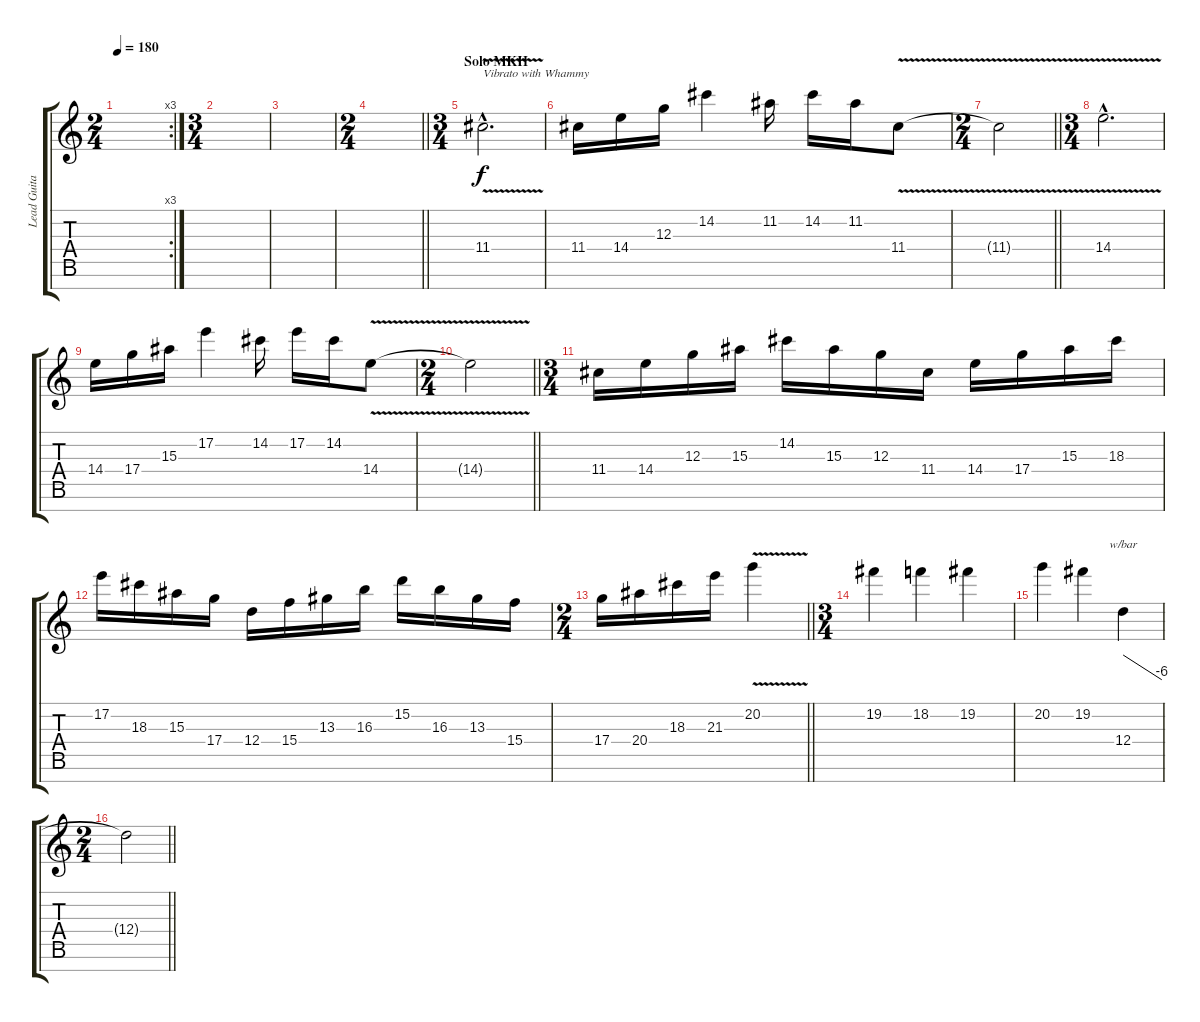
\track ("Lead Guitar" "Lead Guita") {instrument distortionguitar}
\staff {score tabs}
\tuning (E4 B3 G3 D3 A2 E2 B1) {hide}
\rc 3
\ts (2 4)
\tempo 180
\clef g2
\ks c
|
\ts (3 4)
|
|
\ts (2 4)
\barLineRight lightlight
|
\ts (3 4)
\section ("" "Solo MKH")
11.4{v hac}.2{d txt "Vibrato with Whammy"} |
11.4.16 14.4.16 12.3.16 14.2.4 11.2.16 14.2.16 11.2.16 11.4{v}.8 |
\ts (2 4)
\barLineRight lightlight
11.4{t}.2 |
\ts (3 4)
14.4{v hac}.2{d} |
14.4.16 17.4.16 15.3.16 17.2.4 14.2.16 17.2.16 14.2.16 14.4{v}.8 |
\ts (2 4)
\barLineRight lightlight
14.4{t}.2 |
\ts (3 4)
11.4.16 14.4.16 12.3.16 15.3.16 14.2.16 15.3.16 12.3.16 11.4.16 14.4.16 17.4.16 15.3.16 18.3.16 |
17.2.16 18.3.16 15.3.16 17.4.16 12.4.16 15.4.16 13.3.16 16.3.16 15.2.16 16.3.16 13.3.16 15.4.16 |
\ts (2 4)
\barLineRight lightlight
17.4.16 20.4.16 18.3.16 21.3.16 20.2{v}.4 |
\ts (3 4)
19.2.4 18.2.4 19.2.4 |
20.2.4 19.2.4 12.4.4{tbe (dive default 0 0 60 -24)} |
\ts (2 4)
\barLineRight lightlight
12.4{t}.2
